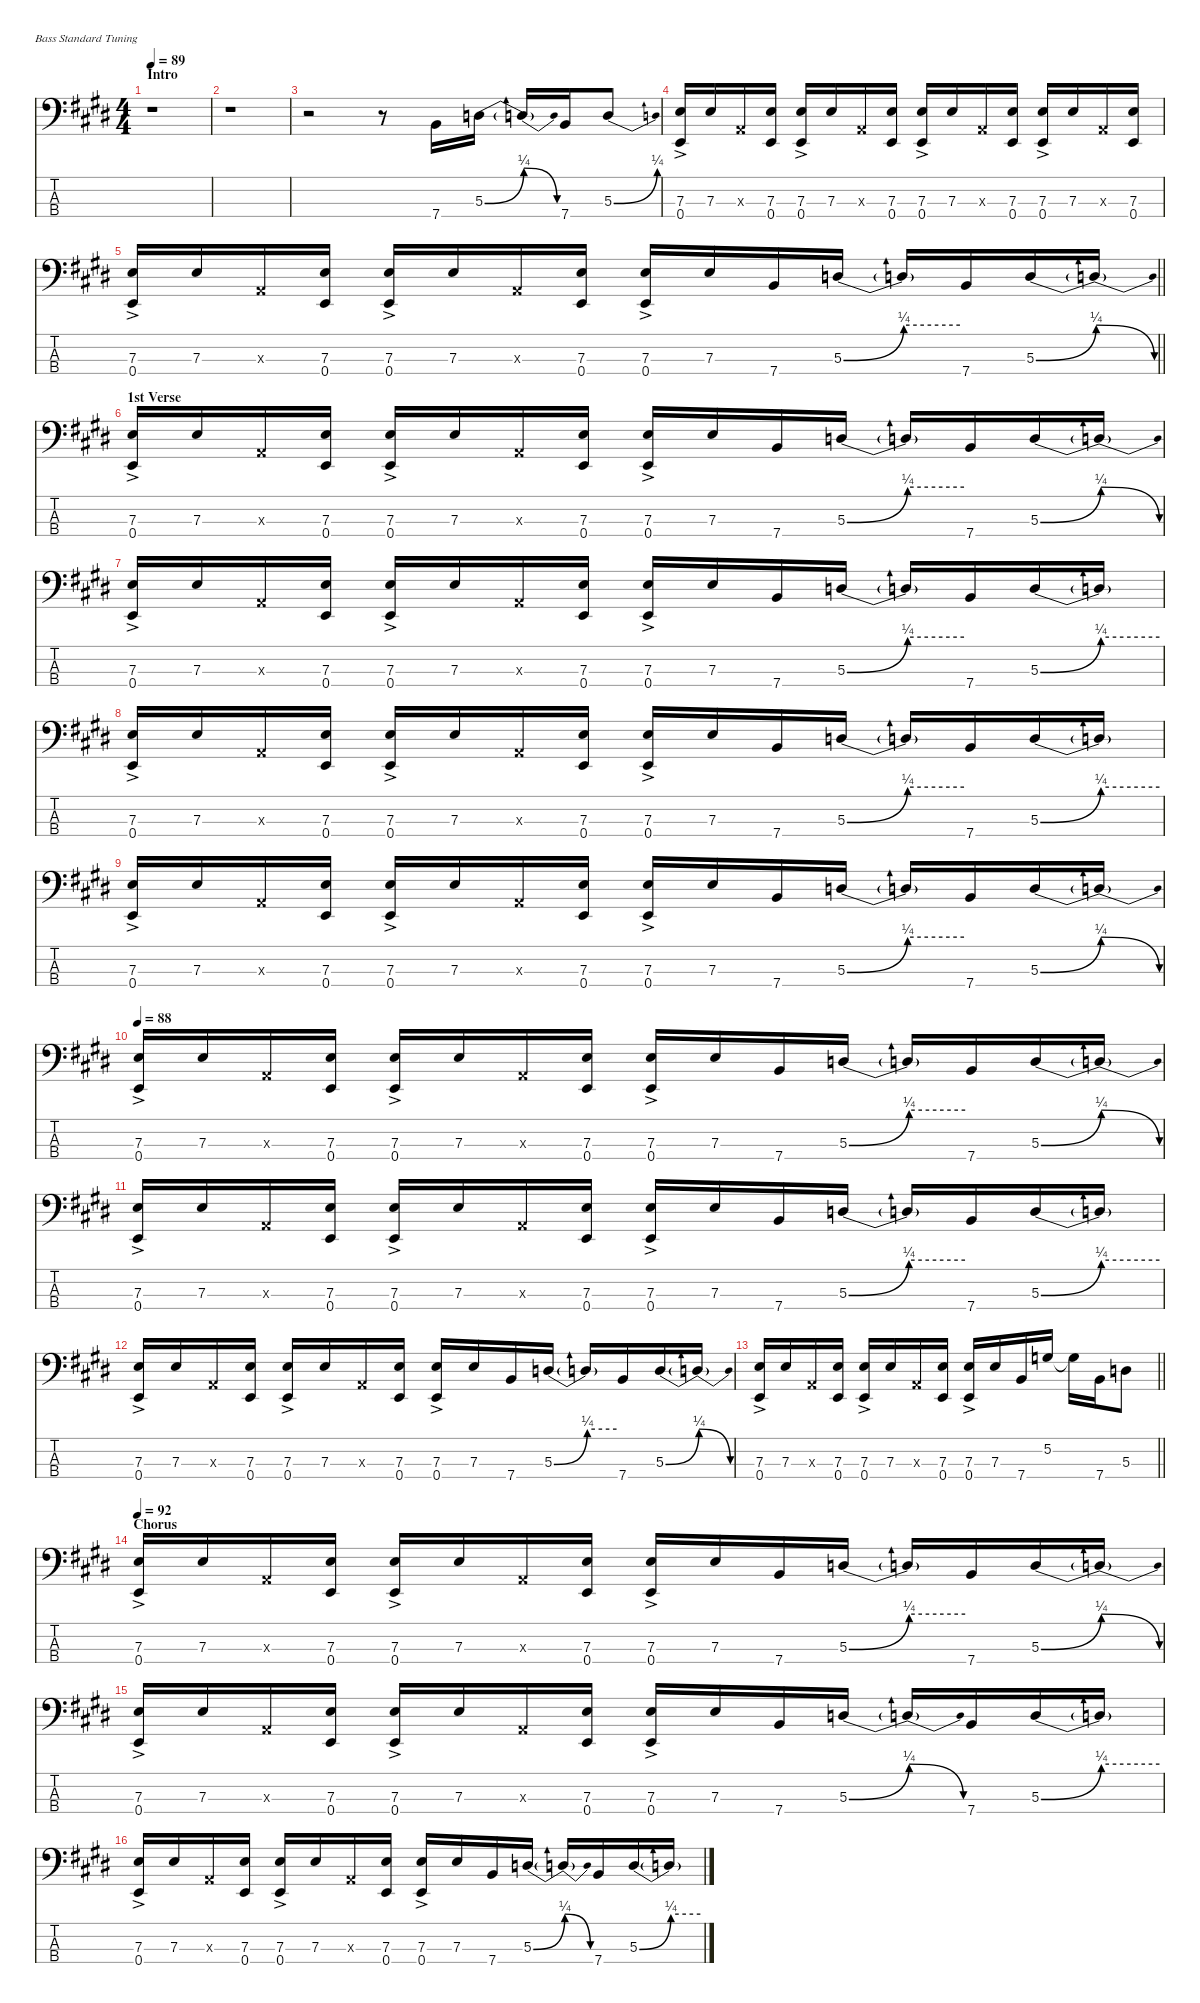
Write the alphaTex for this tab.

\defaultSystemsLayout 4
\hideDynamics
\bracketExtendMode nobrackets
\singleTrackTrackNamePolicy hidden
\multiTrackTrackNamePolicy hidden
\firstSystemTrackNameMode fullname
\firstSystemTrackNameOrientation horizontal
\otherSystemsTrackNameOrientation horizontal
\track ("Bass (w/pick)" "el.bs.") {defaultSystemsLayout 4 instrument electricbasspick}
\staff {score tabs}
\tuning (G2 D2 A1 E1)
\ts (4 4)
\beaming (8 2 2 2 2)
\section ("" "Intro")
\tempo 89
\clef f4
\ks e
r.1{dy f instrument electricbasspick beam Down} |
r.1{beam Down} |
r.2{beam Down} r.8{beam Down} 7.4{acc forcenatural}.16{beam Up} 5.3{be (bend 0 0 60 1) acc forcenatural}.16{beam Up} 5.3{be (release 0 1 60 0) t acc forcenatural}.16{beam Up} 7.4{acc forcenatural}.16{beam Up} 5.3{be (bend 0 0 60 1) acc forcenatural}.8{beam Up} |
(7.3{ac acc forcenatural} 0.4{ac acc forcenatural}).16{beam Up} 7.3{acc forcenatural}.16{beam Up} 0.3{x acc forcenatural}.16{beam Up} (7.3{acc forcenatural} 0.4{acc forcenatural}).16{beam Up} (7.3{ac acc forcenatural} 0.4{ac acc forcenatural}).16{beam Up} 7.3{acc forcenatural}.16{beam Up} 0.3{x acc forcenatural}.16{beam Up} (7.3{acc forcenatural} 0.4{acc forcenatural}).16{beam Up} (7.3{ac acc forcenatural} 0.4{ac acc forcenatural}).16{beam Up} 7.3{acc forcenatural}.16{beam Up} 0.3{x acc forcenatural}.16{beam Up} (7.3{acc forcenatural} 0.4{acc forcenatural}).16{beam Up} (7.3{ac acc forcenatural} 0.4{ac acc forcenatural}).16{beam Up} 7.3{acc forcenatural}.16{beam Up} 0.3{x acc forcenatural}.16{beam Up} (7.3{acc forcenatural} 0.4{acc forcenatural}).16{beam Up} |
\barLineRight lightlight
(7.3{ac acc forcenatural} 0.4{ac acc forcenatural}).16{beam Up} 7.3{acc forcenatural}.16{beam Up} 0.3{x acc forcenatural}.16{beam Up} (7.3{acc forcenatural} 0.4{acc forcenatural}).16{beam Up} (7.3{ac acc forcenatural} 0.4{ac acc forcenatural}).16{beam Up} 7.3{acc forcenatural}.16{beam Up} 0.3{x acc forcenatural}.16{beam Up} (7.3{acc forcenatural} 0.4{acc forcenatural}).16{beam Up} (7.3{ac acc forcenatural} 0.4{ac acc forcenatural}).16{beam Up} 7.3{acc forcenatural}.16{beam Up} 7.4{acc forcenatural}.16{beam Up} 5.3{be (bend 0 0 60 1) acc forcenatural}.16{beam Up} 5.3{be (hold 0 1 60 1) t acc forcenatural}.16{beam Up} 7.4{acc forcenatural}.16{beam Up} 5.3{be (bend 0 0 60 1) acc forcenatural}.16{beam Up} 5.3{be (release 0 1 60 0) t acc forcenatural}.16{beam Up} |
\section ("" "1st Verse")
(7.3{ac acc forcenatural} 0.4{ac acc forcenatural}).16{beam Up} 7.3{acc forcenatural}.16{beam Up} 0.3{x acc forcenatural}.16{beam Up} (7.3{acc forcenatural} 0.4{acc forcenatural}).16{beam Up} (7.3{ac acc forcenatural} 0.4{ac acc forcenatural}).16{beam Up} 7.3{acc forcenatural}.16{beam Up} 0.3{x acc forcenatural}.16{beam Up} (7.3{acc forcenatural} 0.4{acc forcenatural}).16{beam Up} (7.3{ac acc forcenatural} 0.4{ac acc forcenatural}).16{beam Up} 7.3{acc forcenatural}.16{beam Up} 7.4{acc forcenatural}.16{beam Up} 5.3{be (bend 0 0 60 1) acc forcenatural}.16{beam Up} 5.3{be (hold 0 1 60 1) t acc forcenatural}.16{beam Up} 7.4{acc forcenatural}.16{beam Up} 5.3{be (bend 0 0 60 1) acc forcenatural}.16{beam Up} 5.3{be (release 0 1 60 0) t acc forcenatural}.16{beam Up} |
(7.3{ac acc forcenatural} 0.4{ac acc forcenatural}).16{beam Up} 7.3{acc forcenatural}.16{beam Up} 0.3{x acc forcenatural}.16{beam Up} (7.3{acc forcenatural} 0.4{acc forcenatural}).16{beam Up} (7.3{ac acc forcenatural} 0.4{ac acc forcenatural}).16{beam Up} 7.3{acc forcenatural}.16{beam Up} 0.3{x acc forcenatural}.16{beam Up} (7.3{acc forcenatural} 0.4{acc forcenatural}).16{beam Up} (7.3{ac acc forcenatural} 0.4{ac acc forcenatural}).16{beam Up} 7.3{acc forcenatural}.16{beam Up} 7.4{acc forcenatural}.16{beam Up} 5.3{be (bend 0 0 60 1) acc forcenatural}.16{beam Up} 5.3{be (hold 0 1 60 1) t acc forcenatural}.16{beam Up} 7.4{acc forcenatural}.16{beam Up} 5.3{be (bend 0 0 60 1) acc forcenatural}.16{beam Up} 5.3{be (hold 0 1 60 1) t acc forcenatural}.16{beam Up} |
(7.3{ac acc forcenatural} 0.4{ac acc forcenatural}).16{beam Up} 7.3{acc forcenatural}.16{beam Up} 0.3{x acc forcenatural}.16{beam Up} (7.3{acc forcenatural} 0.4{acc forcenatural}).16{beam Up} (7.3{ac acc forcenatural} 0.4{ac acc forcenatural}).16{beam Up} 7.3{acc forcenatural}.16{beam Up} 0.3{x acc forcenatural}.16{beam Up} (7.3{acc forcenatural} 0.4{acc forcenatural}).16{beam Up} (7.3{ac acc forcenatural} 0.4{ac acc forcenatural}).16{beam Up} 7.3{acc forcenatural}.16{beam Up} 7.4{acc forcenatural}.16{beam Up} 5.3{be (bend 0 0 60 1) acc forcenatural}.16{beam Up} 5.3{be (hold 0 1 60 1) t acc forcenatural}.16{beam Up} 7.4{acc forcenatural}.16{beam Up} 5.3{be (bend 0 0 60 1) acc forcenatural}.16{beam Up} 5.3{be (hold 0 1 60 1) t acc forcenatural}.16{beam Up} |
(7.3{ac acc forcenatural} 0.4{ac acc forcenatural}).16{beam Up} 7.3{acc forcenatural}.16{beam Up} 0.3{x acc forcenatural}.16{beam Up} (7.3{acc forcenatural} 0.4{acc forcenatural}).16{beam Up} (7.3{ac acc forcenatural} 0.4{ac acc forcenatural}).16{beam Up} 7.3{acc forcenatural}.16{beam Up} 0.3{x acc forcenatural}.16{beam Up} (7.3{acc forcenatural} 0.4{acc forcenatural}).16{beam Up} (7.3{ac acc forcenatural} 0.4{ac acc forcenatural}).16{beam Up} 7.3{acc forcenatural}.16{beam Up} 7.4{acc forcenatural}.16{beam Up} 5.3{be (bend 0 0 60 1) acc forcenatural}.16{beam Up} 5.3{be (hold 0 1 60 1) t acc forcenatural}.16{beam Up} 7.4{acc forcenatural}.16{beam Up} 5.3{be (bend 0 0 60 1) acc forcenatural}.16{beam Up} 5.3{be (release 0 1 60 0) t acc forcenatural}.16{beam Up} |
\tempo 88
(7.3{ac acc forcenatural} 0.4{ac acc forcenatural}).16{beam Up} 7.3{acc forcenatural}.16{beam Up} 0.3{x acc forcenatural}.16{beam Up} (7.3{acc forcenatural} 0.4{acc forcenatural}).16{beam Up} (7.3{ac acc forcenatural} 0.4{ac acc forcenatural}).16{beam Up} 7.3{acc forcenatural}.16{beam Up} 0.3{x acc forcenatural}.16{beam Up} (7.3{acc forcenatural} 0.4{acc forcenatural}).16{beam Up} (7.3{ac acc forcenatural} 0.4{ac acc forcenatural}).16{beam Up} 7.3{acc forcenatural}.16{beam Up} 7.4{acc forcenatural}.16{beam Up} 5.3{be (bend 0 0 60 1) acc forcenatural}.16{beam Up} 5.3{be (hold 0 1 60 1) t acc forcenatural}.16{beam Up} 7.4{acc forcenatural}.16{beam Up} 5.3{be (bend 0 0 60 1) acc forcenatural}.16{beam Up} 5.3{be (release 0 1 60 0) t acc forcenatural}.16{beam Up} |
(7.3{ac acc forcenatural} 0.4{ac acc forcenatural}).16{beam Up} 7.3{acc forcenatural}.16{beam Up} 0.3{x acc forcenatural}.16{beam Up} (7.3{acc forcenatural} 0.4{acc forcenatural}).16{beam Up} (7.3{ac acc forcenatural} 0.4{ac acc forcenatural}).16{beam Up} 7.3{acc forcenatural}.16{beam Up} 0.3{x acc forcenatural}.16{beam Up} (7.3{acc forcenatural} 0.4{acc forcenatural}).16{beam Up} (7.3{ac acc forcenatural} 0.4{ac acc forcenatural}).16{beam Up} 7.3{acc forcenatural}.16{beam Up} 7.4{acc forcenatural}.16{beam Up} 5.3{be (bend 0 0 60 1) acc forcenatural}.16{beam Up} 5.3{be (hold 0 1 60 1) t acc forcenatural}.16{beam Up} 7.4{acc forcenatural}.16{beam Up} 5.3{be (bend 0 0 60 1) acc forcenatural}.16{beam Up} 5.3{be (hold 0 1 60 1) t acc forcenatural}.16{beam Up} |
(7.3{ac acc forcenatural} 0.4{ac acc forcenatural}).16{beam Up} 7.3{acc forcenatural}.16{beam Up} 0.3{x acc forcenatural}.16{beam Up} (7.3{acc forcenatural} 0.4{acc forcenatural}).16{beam Up} (7.3{ac acc forcenatural} 0.4{ac acc forcenatural}).16{beam Up} 7.3{acc forcenatural}.16{beam Up} 0.3{x acc forcenatural}.16{beam Up} (7.3{acc forcenatural} 0.4{acc forcenatural}).16{beam Up} (7.3{ac acc forcenatural} 0.4{ac acc forcenatural}).16{beam Up} 7.3{acc forcenatural}.16{beam Up} 7.4{acc forcenatural}.16{beam Up} 5.3{be (bend 0 0 60 1) acc forcenatural}.16{beam Up} 5.3{be (hold 0 1 60 1) t acc forcenatural}.16{beam Up} 7.4{acc forcenatural}.16{beam Up} 5.3{be (bend 0 0 60 1) acc forcenatural}.16{beam Up} 5.3{be (release 0 1 60 0) t acc forcenatural}.16{beam Up} |
\barLineRight lightlight
(7.3{ac acc forcenatural} 0.4{ac acc forcenatural}).16{beam Up} 7.3{acc forcenatural}.16{beam Up} 0.3{x acc forcenatural}.16{beam Up} (7.3{acc forcenatural} 0.4{acc forcenatural}).16{beam Up} (7.3{ac acc forcenatural} 0.4{ac acc forcenatural}).16{beam Up} 7.3{acc forcenatural}.16{beam Up} 0.3{x acc forcenatural}.16{beam Up} (7.3{acc forcenatural} 0.4{acc forcenatural}).16{beam Up} (7.3{ac acc forcenatural} 0.4{ac acc forcenatural}).16{beam Up} 7.3{acc forcenatural}.16{beam Up} 7.4{acc forcenatural}.16{beam Up} 5.2{acc forcenatural}.16{beam Up} 5.2{t acc forcenatural}.16{beam Down} 7.4{acc forcenatural}.16{beam Down} 5.3{acc forcenatural}.8{beam Down} |
\section ("" "Chorus")
\tempo 92
(7.3{ac acc forcenatural} 0.4{ac acc forcenatural}).16{dy ff beam Up} 7.3{acc forcenatural}.16{dy f beam Up} 0.3{x acc forcenatural}.16{beam Up} (7.3{acc forcenatural} 0.4{acc forcenatural}).16{beam Up} (7.3{ac acc forcenatural} 0.4{ac acc forcenatural}).16{dy ff beam Up} 7.3{acc forcenatural}.16{dy f beam Up} 0.3{x acc forcenatural}.16{beam Up} (7.3{acc forcenatural} 0.4{acc forcenatural}).16{beam Up} (7.3{ac acc forcenatural} 0.4{ac acc forcenatural}).16{dy ff beam Up} 7.3{acc forcenatural}.16{dy f beam Up} 7.4{acc forcenatural}.16{beam Up} 5.3{be (bend 0 0 60 1) acc forcenatural}.16{beam Up} 5.3{be (hold 0 1 60 1) t acc forcenatural}.16{beam Up} 7.4{acc forcenatural}.16{beam Up} 5.3{be (bend 0 0 60 1) acc forcenatural}.16{beam Up} 5.3{be (release 0 1 60 0) t acc forcenatural}.16{beam Up} |
(7.3{ac acc forcenatural} 0.4{ac acc forcenatural}).16{dy ff beam Up} 7.3{acc forcenatural}.16{dy f beam Up} 0.3{x acc forcenatural}.16{beam Up} (7.3{acc forcenatural} 0.4{acc forcenatural}).16{beam Up} (7.3{ac acc forcenatural} 0.4{ac acc forcenatural}).16{dy ff beam Up} 7.3{acc forcenatural}.16{dy f beam Up} 0.3{x acc forcenatural}.16{beam Up} (7.3{acc forcenatural} 0.4{acc forcenatural}).16{beam Up} (7.3{ac acc forcenatural} 0.4{ac acc forcenatural}).16{dy ff beam Up} 7.3{acc forcenatural}.16{dy f beam Up} 7.4{acc forcenatural}.16{beam Up} 5.3{be (bend 0 0 60 1) acc forcenatural}.16{beam Up} 5.3{be (release 0 1 60 0) t acc forcenatural}.16{beam Up} 7.4{acc forcenatural}.16{beam Up} 5.3{be (bend 0 0 60 1) acc forcenatural}.16{beam Up} 5.3{be (hold 0 1 60 1) t acc forcenatural}.16{beam Up} |
(7.3{ac acc forcenatural} 0.4{ac acc forcenatural}).16{dy ff beam Up} 7.3{acc forcenatural}.16{dy f beam Up} 0.3{x acc forcenatural}.16{beam Up} (7.3{acc forcenatural} 0.4{acc forcenatural}).16{beam Up} (7.3{ac acc forcenatural} 0.4{ac acc forcenatural}).16{dy ff beam Up} 7.3{acc forcenatural}.16{dy f beam Up} 0.3{x acc forcenatural}.16{beam Up} (7.3{acc forcenatural} 0.4{acc forcenatural}).16{beam Up} (7.3{ac acc forcenatural} 0.4{ac acc forcenatural}).16{dy ff beam Up} 7.3{acc forcenatural}.16{dy f beam Up} 7.4{acc forcenatural}.16{beam Up} 5.3{be (bend 0 0 60 1) acc forcenatural}.16{beam Up} 5.3{be (release 0 1 60 0) t acc forcenatural}.16{beam Up} 7.4{acc forcenatural}.16{beam Up} 5.3{be (bend 0 0 60 1) acc forcenatural}.16{beam Up} 5.3{be (hold 0 1 60 1) t acc forcenatural}.16{beam Up}
